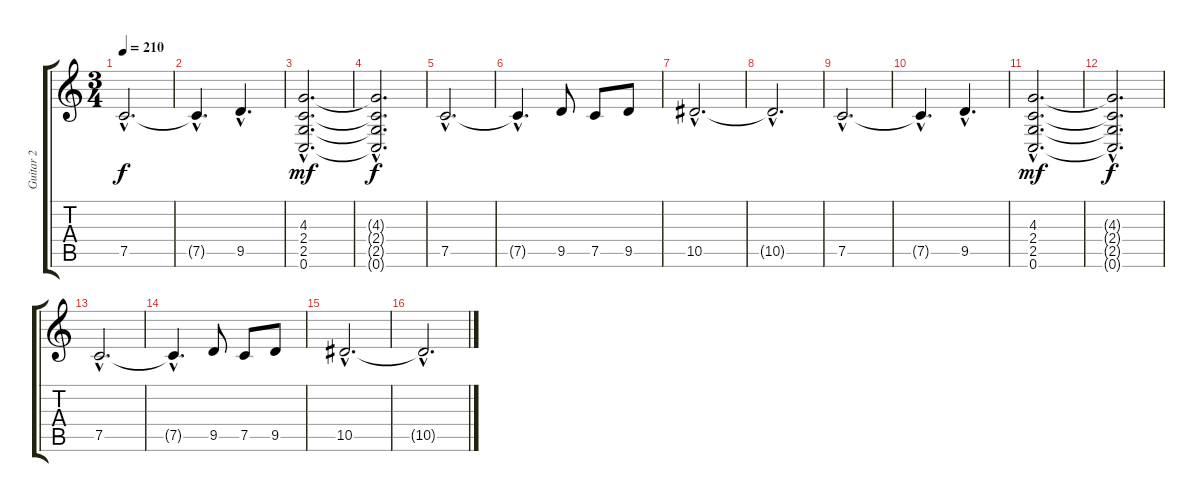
\track ("Guitar 2" "Guitar 2") {instrument distortionguitar}
\staff {score tabs}
\tuning (C4 G3 Eb3 Bb2 F2 C2) {hide}
\ts (3 4)
\tempo 210
\clef g2
\ks c
7.5{hac}.2{d dy f} |
7.5{hac t}.4{d} 9.5{hac}.4{d} |
(4.3{hac} 2.4{hac} 2.5{hac} 0.6{hac}).2{d dy mf} |
(4.3{hac t} 2.4{hac t} 2.5{hac t} 0.6{hac t}).2{d dy f} |
7.5{hac}.2{d} |
7.5{hac t}.4{d} 9.5.8 7.5.8 9.5.8 |
10.5{hac}.2{d} |
10.5{hac t}.2{d} |
7.5{hac}.2{d} |
7.5{hac t}.4{d} 9.5{hac}.4{d} |
(4.3{hac} 2.4{hac} 2.5{hac} 0.6{hac}).2{d dy mf} |
(4.3{hac t} 2.4{hac t} 2.5{hac t} 0.6{hac t}).2{d dy f} |
7.5{hac}.2{d} |
7.5{hac t}.4{d} 9.5.8 7.5.8 9.5.8 |
10.5{hac}.2{d} |
10.5{hac t}.2{d}
